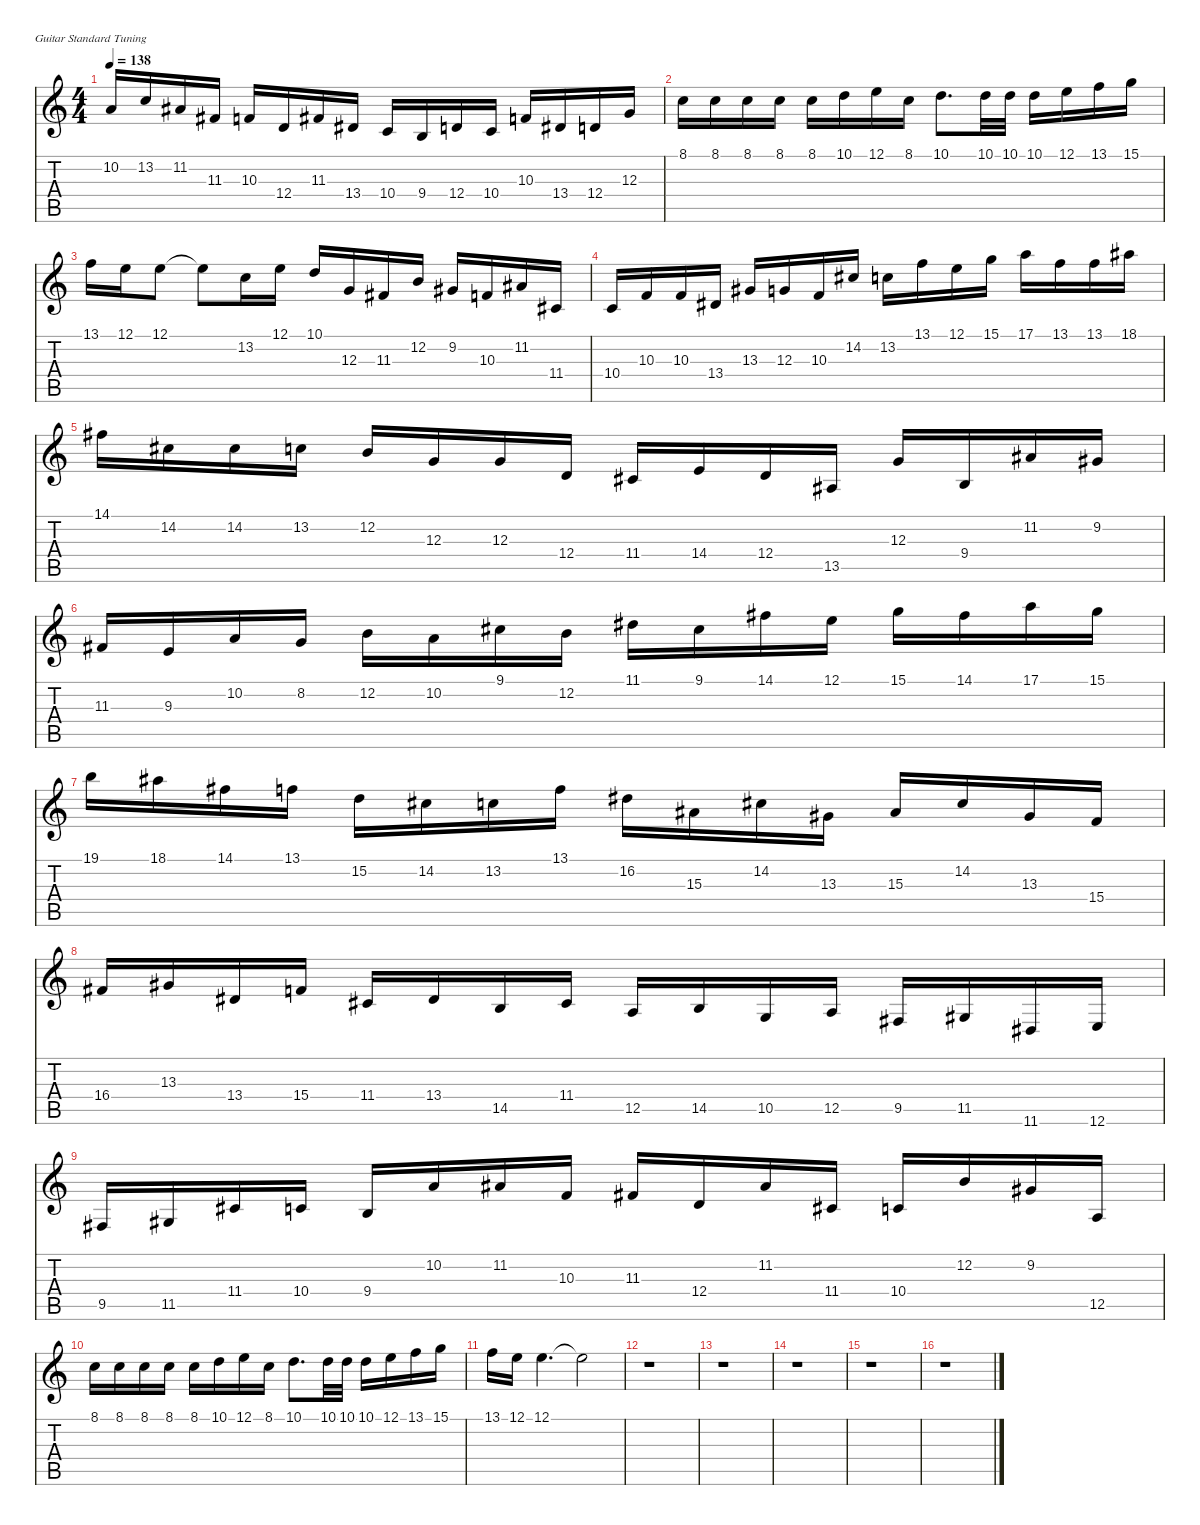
\defaultSystemsLayout 4
\hideDynamics
\bracketExtendMode nobrackets
\singleTrackTrackNamePolicy hidden
\multiTrackTrackNamePolicy hidden
\firstSystemTrackNameMode fullname
\firstSystemTrackNameOrientation horizontal
\otherSystemsTrackNameOrientation horizontal
\track ("Synth" "pad.synth.") {instrument pad3polysynth}
\staff {score tabs}
\tuning (E4 B3 G3 D3 A2 E2)
\ts (4 4)
\tempo 138
\clef g2
\ks c
10.2.16{dy fff beam Up} 13.2.16{beam Up} 11.2{acc #}.16{beam Up} 11.3{acc #}.16{beam Up} 10.3.16{beam Up} 12.4.16{beam Up} 11.3{acc #}.16{beam Up} 13.4{acc #}.16{beam Up} 10.4.16{beam Up} 9.4.16{beam Up} 12.4.16{beam Up} 10.4.16{beam Up} 10.3.16{beam Up} 13.4{acc #}.16{beam Up} 12.4.16{beam Up} 12.3.16{beam Up} |
8.1.16{beam Down} 8.1.16{beam Down} 8.1.16{beam Down} 8.1.16{beam Down} 8.1.16{beam Down} 10.1.16{beam Down} 12.1.16{beam Down} 8.1.16{beam Down} 10.1.8{d beam Down} 10.1.32{beam Down} 10.1.32{beam Down} 10.1.16{beam Down} 12.1.16{beam Down} 13.1.16{beam Down} 15.1.16{beam Down} |
13.1.16{beam Down} 12.1.16{beam Down} 12.1.8{beam Down} 12.1{t}.8{dy f beam Down} 13.2.16{dy fff beam Down} 12.1.16{beam Down} 10.1.16{beam Up} 12.3.16{beam Up} 11.3{acc #}.16{beam Up} 12.2.16{beam Up} 9.2{acc #}.16{beam Up} 10.3.16{beam Up} 11.2{acc #}.16{beam Up} 11.4{acc #}.16{beam Up} |
10.4.16{beam Up} 10.3.16{beam Up} 10.3.16{beam Up} 13.4{acc #}.16{beam Up} 13.3{acc #}.16{beam Up} 12.3.16{beam Up} 10.3.16{beam Up} 14.2{acc #}.16{beam Up} 13.2.16{beam Down} 13.1.16{beam Down} 12.1.16{beam Down} 15.1.16{beam Down} 17.1.16{beam Down} 13.1.16{beam Down} 13.1.16{beam Down} 18.1{acc #}.16{beam Down} |
14.1{acc #}.16{beam Down} 14.2{acc #}.16{beam Down} 14.2{acc #}.16{beam Down} 13.2.16{beam Down} 12.2.16{beam Up} 12.3.16{beam Up} 12.3.16{beam Up} 12.4.16{beam Up} 11.4{acc #}.16{beam Up} 14.4.16{beam Up} 12.4.16{beam Up} 13.5{acc #}.16{beam Up} 12.3.16{beam Up} 9.4.16{beam Up} 11.2{acc #}.16{beam Up} 9.2{acc #}.16{beam Up} |
11.3{acc #}.16{beam Up} 9.3.16{beam Up} 10.2.16{beam Up} 8.2.16{beam Up} 12.2.16{beam Down} 10.2.16{beam Down} 9.1{acc #}.16{beam Down} 12.2.16{beam Down} 11.1{acc #}.16{beam Down} 9.1{acc #}.16{beam Down} 14.1{acc #}.16{beam Down} 12.1.16{beam Down} 15.1.16{beam Down} 14.1{acc #}.16{beam Down} 17.1.16{beam Down} 15.1.16{beam Down} |
19.1.16{beam Down} 18.1{acc #}.16{beam Down} 14.1{acc #}.16{beam Down} 13.1.16{beam Down} 15.2.16{beam Down} 14.2{acc #}.16{beam Down} 13.2.16{beam Down} 13.1.16{beam Down} 16.2{acc #}.16{beam Down} 15.3{acc #}.16{beam Down} 14.2{acc #}.16{beam Down} 13.3{acc #}.16{beam Down} 15.3{acc #}.16{beam Up} 14.2{acc #}.16{beam Up} 13.3{acc #}.16{beam Up} 15.4.16{beam Up} |
16.4{acc #}.16{beam Up} 13.3{acc #}.16{beam Up} 13.4{acc #}.16{beam Up} 15.4.16{beam Up} 11.4{acc #}.16{beam Up} 13.4{acc #}.16{beam Up} 14.5.16{beam Up} 11.4{acc #}.16{beam Up} 12.5.16{beam Up} 14.5.16{beam Up} 10.5.16{beam Up} 12.5.16{beam Up} 9.5{acc #}.16{beam Up} 11.5{acc #}.16{beam Up} 11.6{acc #}.16{beam Up} 12.6.16{beam Up} |
9.5{acc #}.16{beam Up} 11.5{acc #}.16{beam Up} 11.4{acc #}.16{beam Up} 10.4.16{beam Up} 9.4.16{beam Up} 10.2.16{beam Up} 11.2{acc #}.16{beam Up} 10.3.16{beam Up} 11.3{acc #}.16{beam Up} 12.4.16{beam Up} 11.2{acc #}.16{beam Up} 11.4{acc #}.16{beam Up} 10.4.16{beam Up} 12.2.16{beam Up} 9.2{acc #}.16{beam Up} 12.5.16{beam Up} |
8.1.16{beam Down} 8.1.16{beam Down} 8.1.16{beam Down} 8.1.16{beam Down} 8.1.16{beam Down} 10.1.16{beam Down} 12.1.16{beam Down} 8.1.16{beam Down} 10.1.8{d beam Down} 10.1.32{beam Down} 10.1.32{beam Down} 10.1.16{beam Down} 12.1.16{beam Down} 13.1.16{beam Down} 15.1.16{beam Down} |
13.1.16{beam Down} 12.1.16{beam Down} 12.1.4{d beam Down} 12.1{t}.2{dy f beam Down} |
r.1{beam Down} |
r.1{beam Down} |
r.1{beam Down} |
r.1{beam Down} |
r.1{beam Down}
